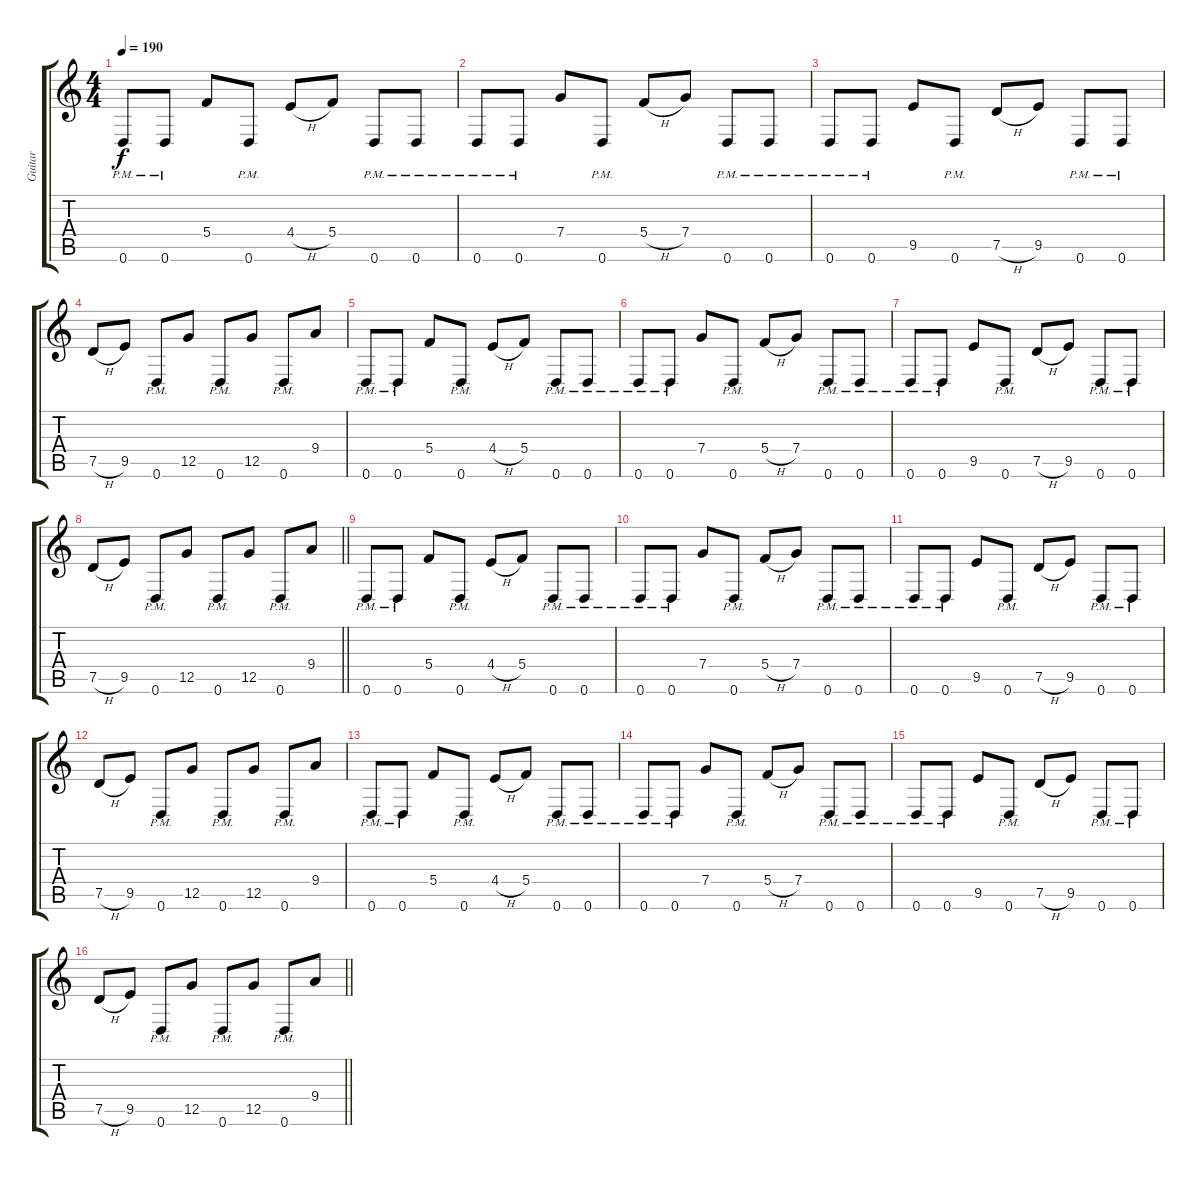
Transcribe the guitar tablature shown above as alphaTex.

\track ("Guitar" "Guitar") {instrument distortionguitar}
\staff {score tabs}
\tuning (D4 A3 F3 C3 G2 D2) {hide}
\ts (4 4)
\tempo 190
\clef g2
\ks c
0.6{pm}.8{dy f} 0.6{pm}.8 5.4.8 0.6{pm}.8 4.4{h}.8 5.4.8 0.6{pm}.8 0.6{pm}.8 |
0.6{pm}.8 0.6{pm}.8 7.4.8 0.6{pm}.8 5.4{h}.8 7.4.8 0.6{pm}.8 0.6{pm}.8 |
0.6{pm}.8 0.6{pm}.8 9.5.8 0.6{pm}.8 7.5{h}.8 9.5.8 0.6{pm}.8 0.6{pm}.8 |
7.5{h}.8 9.5.8 0.6{pm}.8 12.5.8 0.6{pm}.8 12.5.8 0.6{pm}.8 9.4.8 |
0.6{pm}.8 0.6{pm}.8 5.4.8 0.6{pm}.8 4.4{h}.8 5.4.8 0.6{pm}.8 0.6{pm}.8 |
0.6{pm}.8 0.6{pm}.8 7.4.8 0.6{pm}.8 5.4{h}.8 7.4.8 0.6{pm}.8 0.6{pm}.8 |
0.6{pm}.8 0.6{pm}.8 9.5.8 0.6{pm}.8 7.5{h}.8 9.5.8 0.6{pm}.8 0.6{pm}.8 |
\barLineRight lightlight
7.5{h}.8 9.5.8 0.6{pm}.8 12.5.8 0.6{pm}.8 12.5.8 0.6{pm}.8 9.4.8 |
0.6{pm}.8 0.6{pm}.8 5.4.8 0.6{pm}.8 4.4{h}.8 5.4.8 0.6{pm}.8 0.6{pm}.8 |
0.6{pm}.8 0.6{pm}.8 7.4.8 0.6{pm}.8 5.4{h}.8 7.4.8 0.6{pm}.8 0.6{pm}.8 |
0.6{pm}.8 0.6{pm}.8 9.5.8 0.6{pm}.8 7.5{h}.8 9.5.8 0.6{pm}.8 0.6{pm}.8 |
7.5{h}.8 9.5.8 0.6{pm}.8 12.5.8 0.6{pm}.8 12.5.8 0.6{pm}.8 9.4.8 |
0.6{pm}.8 0.6{pm}.8 5.4.8 0.6{pm}.8 4.4{h}.8 5.4.8 0.6{pm}.8 0.6{pm}.8 |
0.6{pm}.8 0.6{pm}.8 7.4.8 0.6{pm}.8 5.4{h}.8 7.4.8 0.6{pm}.8 0.6{pm}.8 |
0.6{pm}.8 0.6{pm}.8 9.5.8 0.6{pm}.8 7.5{h}.8 9.5.8 0.6{pm}.8 0.6{pm}.8 |
\barLineRight lightlight
7.5{h}.8 9.5.8 0.6{pm}.8 12.5.8 0.6{pm}.8 12.5.8 0.6{pm}.8 9.4.8
